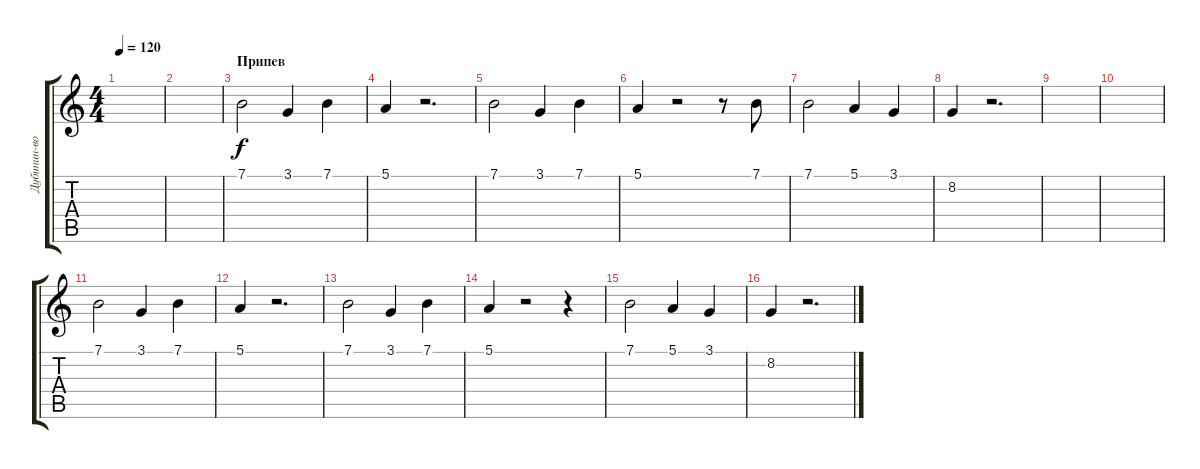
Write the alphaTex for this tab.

\track ("Дубинин-вокал" "Дубинин-во") {instrument baritonesax}
\staff {score tabs}
\tuning (E4 B3 G3 D3 A2 E2) {hide}
\ts (4 4)
\tempo 120
\clef g2
\ks c
|
|
\section ("" "Припев")
7.1.2{volume 16 instrument baritonesax} 3.1.4 7.1.4 |
5.1.4 r.2{d} |
7.1.2 3.1.4 7.1.4 |
5.1.4 r.2 r.8 7.1.8 |
7.1.2 5.1.4 3.1.4 |
8.2.4 r.2{d} |
|
|
7.1.2 3.1.4 7.1.4 |
5.1.4 r.2{d} |
7.1.2 3.1.4 7.1.4 |
5.1.4 r.2 r.4 |
7.1.2 5.1.4 3.1.4 |
8.2.4 r.2{d}
